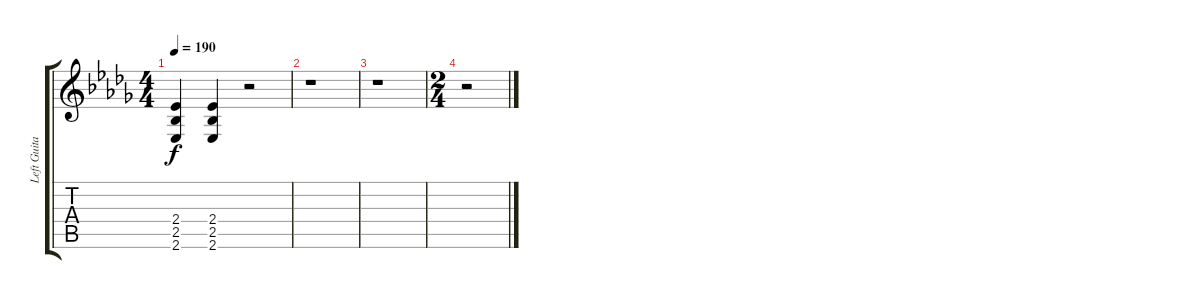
\track ("Left Guitar" "Left Guita") {instrument distortionguitar}
\staff {score tabs}
\tuning (Eb4 Bb3 Gb3 Db3 Ab2 Db2) {hide}
\ts (4 4)
\tempo 190
\clef g2
\ks db
(2.4 2.5 2.6).4{dy f} (2.4 2.5 2.6).4 r.2 |
r.1 |
r.1 |
\ts (2 4)
r.2
